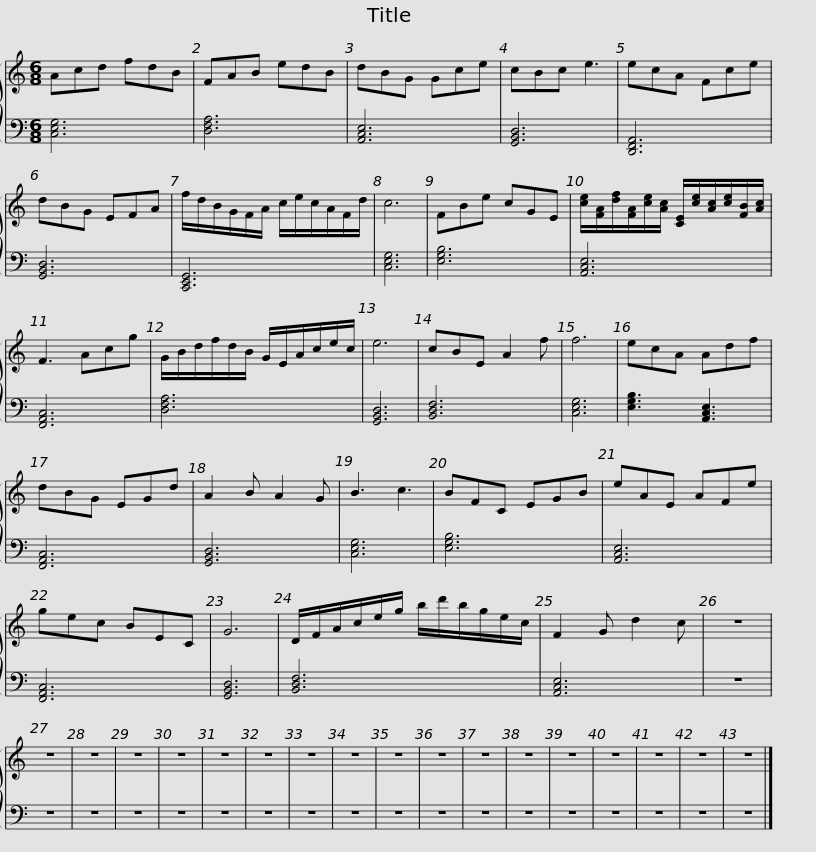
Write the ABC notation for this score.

X:1
%%score { 1 | 2 }
L:1/8
M:6/8
I:linebreak $
K:C
V:1 treble
V:2 bass
V:1
 Acd fdB | FAB edB | dBG Gce | cBc e3 | ecA Fce | %5
 dBG EFA |$ f/d/B/G/F/A/ c/e/c/A/F/d/ | c6 | FBe cGE | [ce]/[FA]/[df]/[FA]/[ce]/[Ac]/ [CE]/[ce]/[Ac]/[ce]/[FB]/[Ac]/ | %10
 F3 Acg | G/B/d/f/d/B/ G/E/A/c/e/c/ |$ e6 | cBE A2 f | f6 | %15
 ecA Adf | dBG EGd | A2 B A2 G | B3 c3 | BFC EGB | %20
 eAE AFe |$ gec BEC | G6 | D/F/A/c/e/g/ b/d'/b/g/e/c/ | F2 G d2 c | %25
 z6 | z6 | z6 | z6 | z6 | %30
 z6 | z6 | z6 |$ z6 | z6 | %35
 z6 | z6 | z6 | z6 | z6 | %40
 z6 | z6 | z6 |] %43
V:2
 [C,E,G,]6 | [D,F,A,]6 | [A,,C,E,]6 | [G,,B,,D,]6 | [D,,F,,A,,]6 | %5
 [G,,B,,D,]6 |$ [C,,E,,G,,]6 | [C,E,G,]6 | [E,G,B,]6 | [A,,C,E,]6 | %10
 [F,,A,,C,]6 | [D,F,A,]6 |$ [G,,B,,D,]6 | [B,,D,F,]6 | [C,E,G,]6 | %15
 [E,G,B,]3 [A,,C,E,]3 | [F,,A,,C,]6 | [G,,B,,D,]6 | [C,E,G,]6 | [E,G,B,]6 | %20
 [A,,C,E,]6 |$ [F,,A,,C,]6 | [G,,B,,D,]6 | [B,,D,F,]6 | [A,,C,E,]6 | %25
 z6 | z6 | z6 | z6 | z6 | %30
 z6 | z6 | z6 |$ z6 | z6 | %35
 z6 | z6 | z6 | z6 | z6 | %40
 z6 | z6 | z6 |] %43
